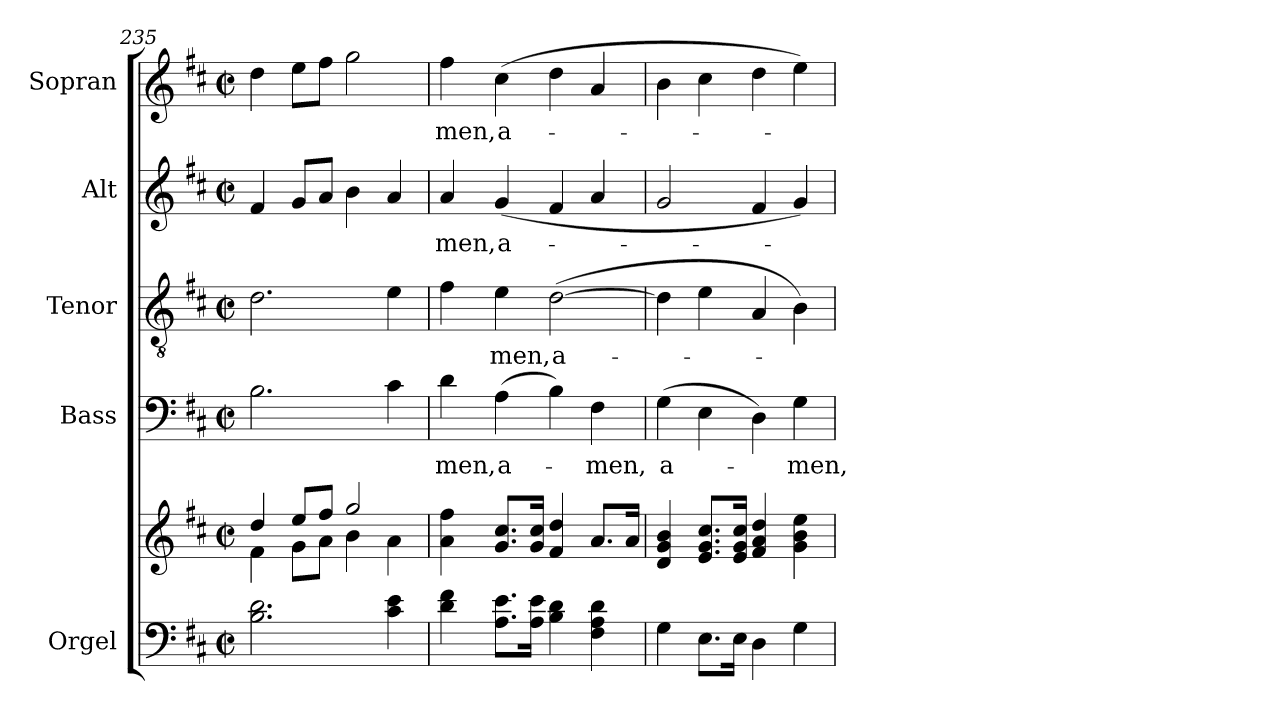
**kern	**kern	**kern	**text	**kern	**text	**kern	**text	**kern	**text
*part5	*part5	*part4	*part4	*part3	*part3	*part2	*part2	*part1	*part1
*staff6	*staff5	*staff4	*staff4	*staff3	*staff3	*staff2	*staff2	*staff1	*staff1
*I"Orgel	*	*I"Bass	*	*I"Tenor	*	*I"Alt	*	*I"Sopran	*
*I'Org.	*	*I'B.	*	*I'T.	*	*I'A.	*	*I'S.	*
*clefF4	*clefG2	*clefF4	*	*clefGv2	*	*clefG2	*	*clefG2	*
*k[f#c#]	*k[f#c#]	*k[f#c#]	*	*k[f#c#]	*	*k[f#c#]	*	*k[f#c#]	*
*D:	*D:	*D:	*	*D:	*	*D:	*	*D:	*
*M2/2	*M2/2	*M2/2	*	*M2/2	*	*M2/2	*	*M2/2	*
*met(c|)	*met(c|)	*met(c|)	*	*met(c|)	*	*met(c|)	*	*met(c|)	*
=235	=235	=235	=235	=235	=235	=235	=235	=235	=235
*	*^	*	*	*	*	*	*	*	*
2.B\ 2.d\	4dd/	4f#\	2.B\	.	2.d\	.	4f#/	.	4dd\	.
.	8ee/L	8g\L	.	.	.	.	8g/L	.	8ee\L	.
.	8ff#/J	8a\J	.	.	.	.	8a/J	.	8ff#\J	.
.	2gg/	4b\	.	.	.	.	4b\	.	2gg\	.
4c#\ 4e\	.	4a\	4c#\	.	4e\	.	4a/	.	.	.
=236	=236	=236	=236	=236	=236	=236	=236	=236	=236	=236
!	!	!	!	!LO:LY:b	!	!	!	!LO:LY:b	!	!LO:LY:b
*	*v	*v	*	*	*	*	*	*	*	*
4d\ 4f#\	4a\ 4ff#\	4d\	-men,	4f#\	.	4a/	-men,	4ff#\	-men,
!	!	!	!LO:LY:b	!	!LO:LY:b	!	!LO:LY:b	!	!LO:LY:b
8.A\ 8.e\L	8.g/ 8.cc#/L	(>4A\	a-	4e\	-men,	(<4g/	a-	(>4cc#\	a-
16A\ 16e\Jk	16g/ 16cc#/Jk	.	.	.	.	.	.	.	.
!	!	!	!	!	!LO:LY:b	!	!	!	!
4B\ 4d\	4f#/ 4dd/	4B\)	.	(>[2d\	a-	4f#/	.	4dd\	.
!	!	!	!LO:LY:b	!	!	!	!	!	!
4F#\ 4A\ 4d\	8.a/L	4F#\	-men,	.	.	4a/	.	4a/	.
.	16a/Jk	.	.	.	.	.	.	.	.
=237	=237	=237	=237	=237	=237	=237	=237	=237	=237
!	!	!	!LO:LY:b	!	!	!	!	!	!
4G\	4d/ 4g/ 4b/	(>4G\	a-	4d\]	.	2g/	.	4b\	.
8.E\L	8.e/ 8.g/ 8.cc#/L	4E\	.	4e\	.	.	.	4cc#\	.
16E\Jk	16e/ 16g/ 16cc#/Jk	.	.	.	.	.	.	.	.
4D\	4f#/ 4a/ 4dd/	4D\)	.	4A/	.	4f#/	.	4dd\	.
!	!	!	!LO:LY:b	!	!	!	!	!	!
4G\	4g\ 4b\ 4ee\	4G\	-men,	4B\)	.	4g/)	.	4ee\)	.
=	=	=	=	=	=	=	=	=	=
*-	*-	*-	*-	*-	*-	*-	*-	*-	*-
